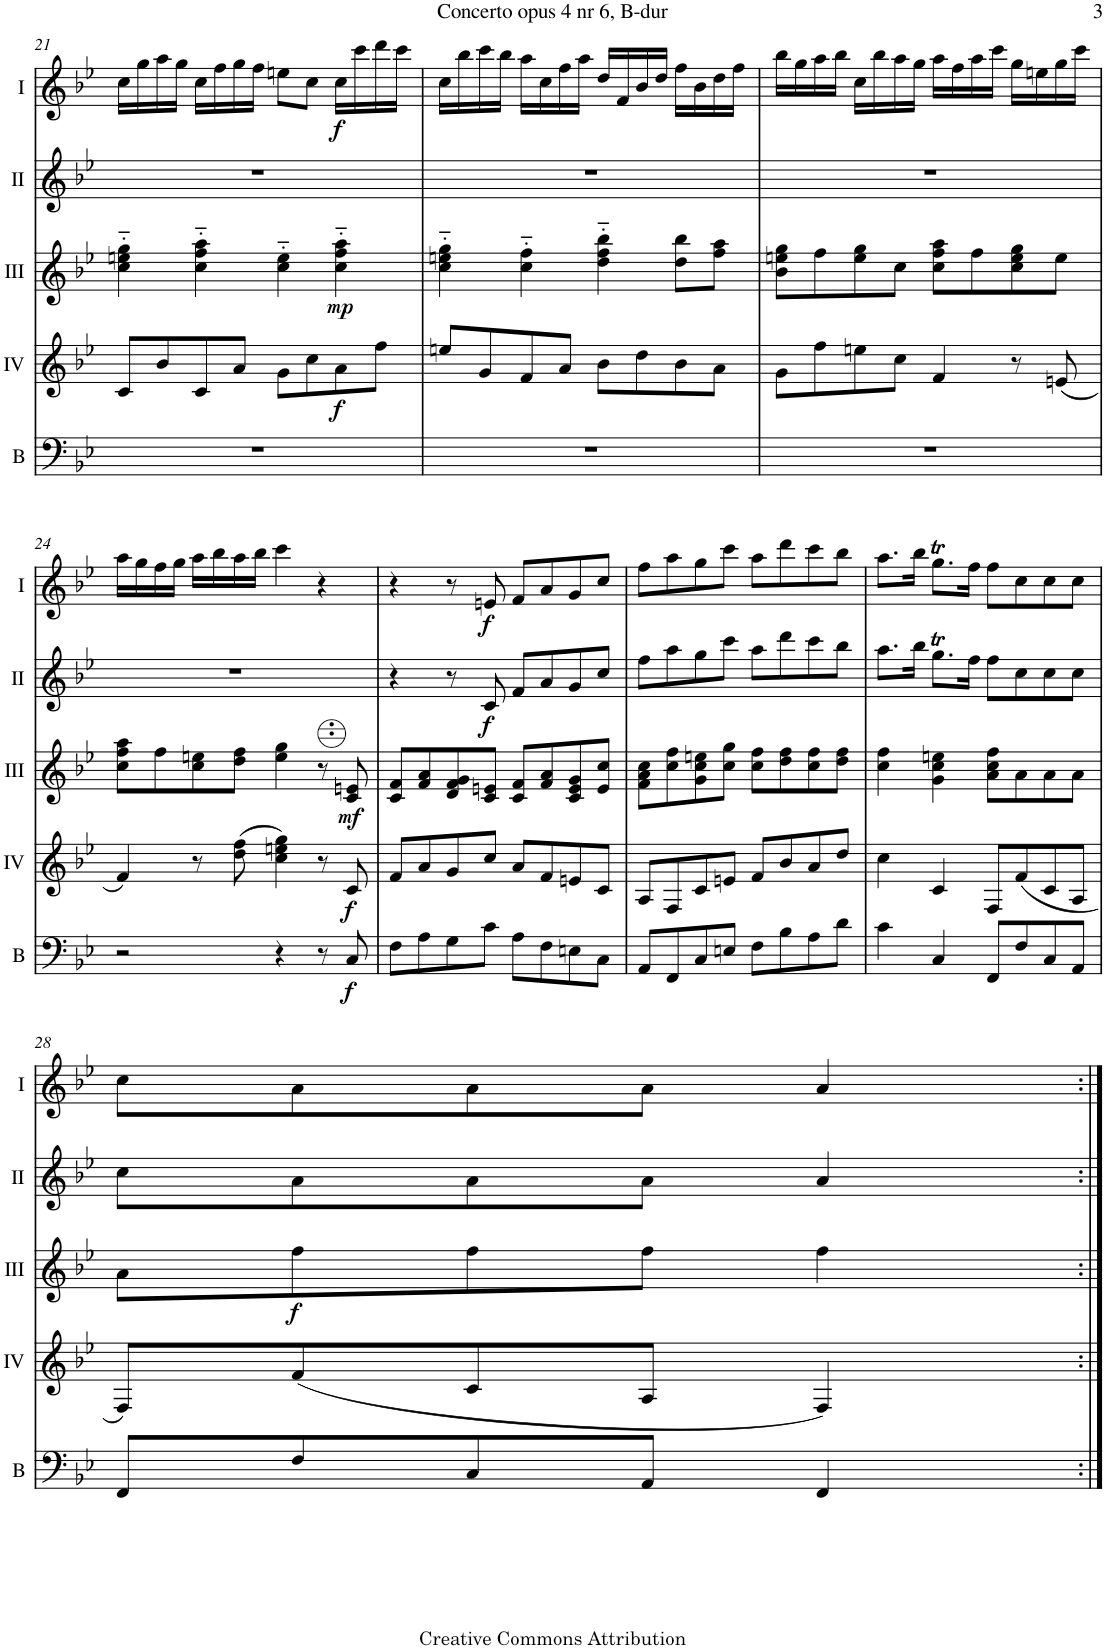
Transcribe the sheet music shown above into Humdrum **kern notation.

**kern	**dynam	**kern	**dynam	**kern	**dynam	**kern	**dynam	**kern	**dynam
*part5	*part5	*part4	*part4	*part3	*part3	*part2	*part2	*part1	*part1
*staff5	*staff5	*staff4	*staff4	*staff3	*staff3	*staff2	*staff2	*staff1	*staff1
*I"Bass	*	*I"Acc. 4	*	*I"Acc. 3	*	*I"Acc. 2	*	*I"Acc. 1	*
*I'B	*	*	*	*	*	*	*	*	*
!!LO:PB:g=z
*clefF4	*	*clefG2	*	*clefG2	*	*clefG2	*	*clefG2	*
*Trd7c12	*	*Trd7c12	*	*	*	*	*	*	*
*k[b-e-]	*	*k[b-e-]	*	*k[b-e-]	*	*k[b-e-]	*	*k[b-e-]	*
*M4/4	*	*M4/4	*	*M4/4	*	*M4/4	*	*M4/4	*
*met(c)	*	*met(c)	*	*met(c)	*	*met(c)	*	*met(c)	*
=21	=21	=21	=21	=21	=21	=21	=21	=21	=21
1r	.	8c/L	.	4c\'~ 4en\'~ 4g\'~	.	1r	.	16cc\LL	.
.	.	.	.	.	.	.	.	16gg\	.
.	.	8b-/	.	.	.	.	.	16aa\	.
.	.	.	.	.	.	.	.	16gg\JJ	.
.	.	8c/	.	4c\'~ 4f\'~ 4a\'~	.	.	.	16cc\LL	.
.	.	.	.	.	.	.	.	16ff\	.
.	.	8a/J	.	.	.	.	.	16gg\	.
.	.	.	.	.	.	.	.	16ff\JJ	.
.	.	8g\L	.	4c\'~ 4e\'~	.	.	.	8een\L	.
.	.	8cc\	.	.	.	.	.	8cc\J	.
!	!	!	!LO:DY:b	!	!LO:DY:b	!	!	!	!LO:DY:b
.	.	8a\	f	4c\'~ 4f\'~ 4a\'~	mp	.	.	16cc\LL	f
.	.	.	.	.	.	.	.	16ccc\	.
.	.	8ff\J	.	.	.	.	.	16ddd\	.
.	.	.	.	.	.	.	.	16ccc\JJ	.
=22	=22	=22	=22	=22	=22	=22	=22	=22	=22
1r	.	8een/L	.	4c\'~ 4en\'~ 4g\'~	.	1r	.	16cc\LL	.
.	.	.	.	.	.	.	.	16bb-\	.
.	.	8g/	.	.	.	.	.	16ccc\	.
.	.	.	.	.	.	.	.	16bb-\JJ	.
.	.	8f/	.	4c\'~ 4f\'~	.	.	.	16aa\LL	.
.	.	.	.	.	.	.	.	16cc\	.
.	.	8a/J	.	.	.	.	.	16ff\	.
.	.	.	.	.	.	.	.	16aa\JJ	.
.	.	8b-\L	.	4d\'~ 4f\'~ 4b-\'~	.	.	.	16dd/LL	.
.	.	.	.	.	.	.	.	16f/	.
.	.	8dd\	.	.	.	.	.	16b-/	.
.	.	.	.	.	.	.	.	16dd/JJ	.
.	.	8b-\	.	8d\ 8b-\L	.	.	.	16ff\LL	.
.	.	.	.	.	.	.	.	16b-\	.
.	.	8a\J	.	8f\ 8a\J	.	.	.	16dd\	.
.	.	.	.	.	.	.	.	16ff\JJ	.
=23	=23	=23	=23	=23	=23	=23	=23	=23	=23
1r	.	8g\L	.	8B-\ 8en\ 8g\L	.	1r	.	16bb-\LL	.
.	.	.	.	.	.	.	.	16gg\	.
.	.	8ff\	.	8f\	.	.	.	16aa\	.
.	.	.	.	.	.	.	.	16bb-\JJ	.
.	.	8een\	.	8e\ 8g\	.	.	.	16cc\LL	.
.	.	.	.	.	.	.	.	16bb-\	.
.	.	8cc\J	.	8c\J	.	.	.	16aa\	.
.	.	.	.	.	.	.	.	16gg\JJ	.
.	.	4f/	.	8c\ 8f\ 8a\L	.	.	.	16aa\LL	.
.	.	.	.	.	.	.	.	16ff\	.
.	.	.	.	8f\	.	.	.	16aa\	.
.	.	.	.	.	.	.	.	16ccc\JJ	.
.	.	8r	.	8c\ 8e\ 8g\	.	.	.	16gg\LL	.
.	.	.	.	.	.	.	.	16een\	.
.	.	(8en/	.	8e\J	.	.	.	16gg\	.
.	.	.	.	.	.	.	.	16ccc\JJ	.
!!LO:LB:g=z
=24	=24	=24	=24	=24	=24	=24	=24	=24	=24
2r	.	4f/)	.	8c\ 8f\ 8a\L	.	1r	.	16aa\LL	.
.	.	.	.	.	.	.	.	16gg\	.
.	.	.	.	8f\	.	.	.	16ff\	.
.	.	.	.	.	.	.	.	16gg\JJ	.
.	.	8r	.	8c\ 8en\	.	.	.	16aa\LL	.
.	.	.	.	.	.	.	.	16bb-\	.
.	.	(8dd\ 8ff\	.	8d\ 8f\J	.	.	.	16aa\	.
.	.	.	.	.	.	.	.	16bb-\JJ	.
4r	.	4cc\ 4een\ 4gg\)	.	4e\ 4g\	.	.	.	4ccc\	.
8r	.	8r	.	8r	.	.	.	4r	.
!	!LO:DY:b	!	!LO:DY:b	!	!LO:DY:b	!	!	!	!
8C/	f	8c/	f	8c/ 8en/	mf	.	.	.	.
=25	=25	=25	=25	=25	=25	=25	=25	=25	=25
8F\L	.	8f/L	.	8c/ 8f/L	.	4r	.	4r	.
8A\	.	8a/	.	8f/ 8a/	.	.	.	.	.
8G\	.	8g/	.	8d/ 8f/ 8g/	.	8r	.	8r	.
!	!	!	!	!	!	!	!LO:DY:b	!	!LO:DY:b
8c\J	.	8cc/J	.	8c/ 8en/J	.	8c/	f	8en/	f
8A\L	.	8a/L	.	8c/ 8f/L	.	8f/L	.	8f/L	.
8F\	.	8f/	.	8f/ 8a/	.	8a/	.	8a/	.
8En\	.	8en/	.	8c/ 8e/ 8g/	.	8g/	.	8g/	.
8C\J	.	8c/J	.	8e/ 8cc/J	.	8cc/J	.	8cc/J	.
=26	=26	=26	=26	=26	=26	=26	=26	=26	=26
8AA/L	.	8A/L	.	8f\ 8a\ 8cc\L	.	8ff\L	.	8ff\L	.
8FF/	.	8F/	.	8cc\ 8ff\	.	8aa\	.	8aa\	.
8C/	.	8c/	.	8g\ 8cc\ 8een\	.	8gg\	.	8gg\	.
8En/J	.	8en/J	.	8cc\ 8gg\J	.	8ccc\J	.	8ccc\J	.
8F\L	.	8f/L	.	8cc\ 8ff\L	.	8aa\L	.	8aa\L	.
8B-\	.	8b-/	.	8dd\ 8ff\	.	8ddd\	.	8ddd\	.
8A\	.	8a/	.	8cc\ 8ff\	.	8ccc\	.	8ccc\	.
8d\J	.	8dd/J	.	8dd\ 8ff\J	.	8bb-\J	.	8bb-\J	.
=27	=27	=27	=27	=27	=27	=27	=27	=27	=27
4c\	.	4cc\	.	4cc\ 4ff\	.	8.aa\L	.	8.aa\L	.
.	.	.	.	.	.	16bb-\Jk	.	16bb-\Jk	.
4C/	.	4c/	.	4g\ 4cc\ 4een\	.	8.ggT\L	.	8.ggT\L	.
.	.	.	.	.	.	16ff\Jk	.	16ff\Jk	.
8FF/L	.	8F/L	.	8a\ 8cc\ 8ff\L	.	8ff\L	.	8ff\L	.
8F/	.	(8f/	.	8a\	.	8cc\	.	8cc\	.
8C/	.	8c/	.	8a\	.	8cc\	.	8cc\	.
8AA/J	.	8A/J	.	8a\J	.	8cc\J	.	8cc\J	.
!!LO:LB:g=z
=28	=28	=28	=28	=28	=28	=28	=28	=28	=28
8FF/L	.	8F/L)	.	8a\L	.	8cc\L	.	8cc\L	.
!	!	!	!	!	!LO:DY:b	!	!	!	!
8F/	.	(8f/	.	8ff\	f	8a\	.	8a\	.
8C/	.	8c/	.	8ff\	.	8a\	.	8a\	.
8AA/J	.	8A/J	.	8ff\J	.	8a\J	.	8a\J	.
4FF/	.	4F/)	.	4ff\	.	4a/	.	4a/	.
=:|!	=:|!	=:|!	=:|!	=:|!	=:|!	=:|!	=:|!	=:|!	=:|!
*-	*-	*-	*-	*-	*-	*-	*-	*-	*-
